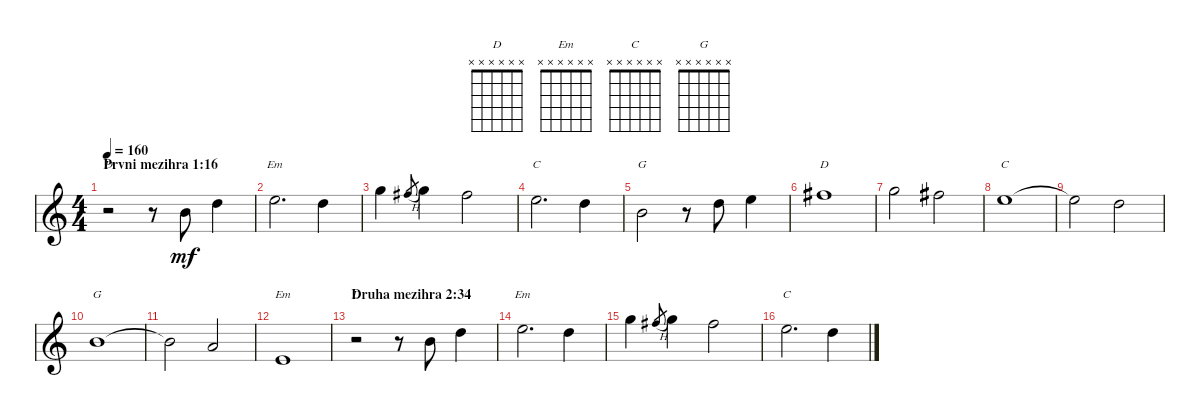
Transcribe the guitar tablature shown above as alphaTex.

\defaultSystemsLayout 4
\bracketExtendMode groupsimilarinstruments
\singleTrackTrackNamePolicy hidden
\multiTrackTrackNamePolicy hidden
\otherSystemsTrackNameOrientation horizontal
\track ("Steel Guitar" "S-Gt") {instrument acousticguitarsteel}
\staff {score}
\tuning (D4 B3 G3 D3 B2 G2)
\chord ("D" x x x x x x)
\chord ("Em" x x x x x x)
\chord ("C" x x x x x x)
\chord ("G" x x x x x x)
\ts (4 4)
\section ("" "Prvni mezihra 1:16")
\tempo 160
\clef g2
\ks c
r.2{ch "D" dy mf instrument acousticguitarsteel} r.8 0.2.8 0.1.4 |
2.1.2{d ch "Em"} 0.1.4 |
5.1.4 4.1{h}.8{gr} 5.1.4 4.1.2 |
2.1.2{d ch "C"} 3.2.4 |
4.3.2{ch "G"} r.8 3.2.8 5.2.4 |
4.1.1{ch "D"} |
5.1.2 4.1.2 |
5.2.1{ch "C"} |
5.2{t}.2 3.2.2 |
4.3.1{ch "G"} |
4.3{t}.2 2.3.2 |
2.4.1{ch "Em"} |
\section ("" "Druha mezihra 2:34")
r.2{ch "D"} r.8 0.2.8 0.1.4 |
2.1.2{d ch "Em"} 0.1.4 |
5.1.4 4.1{h}.8{gr} 5.1.4 4.1.2 |
2.1.2{d ch "C"} 3.2.4
